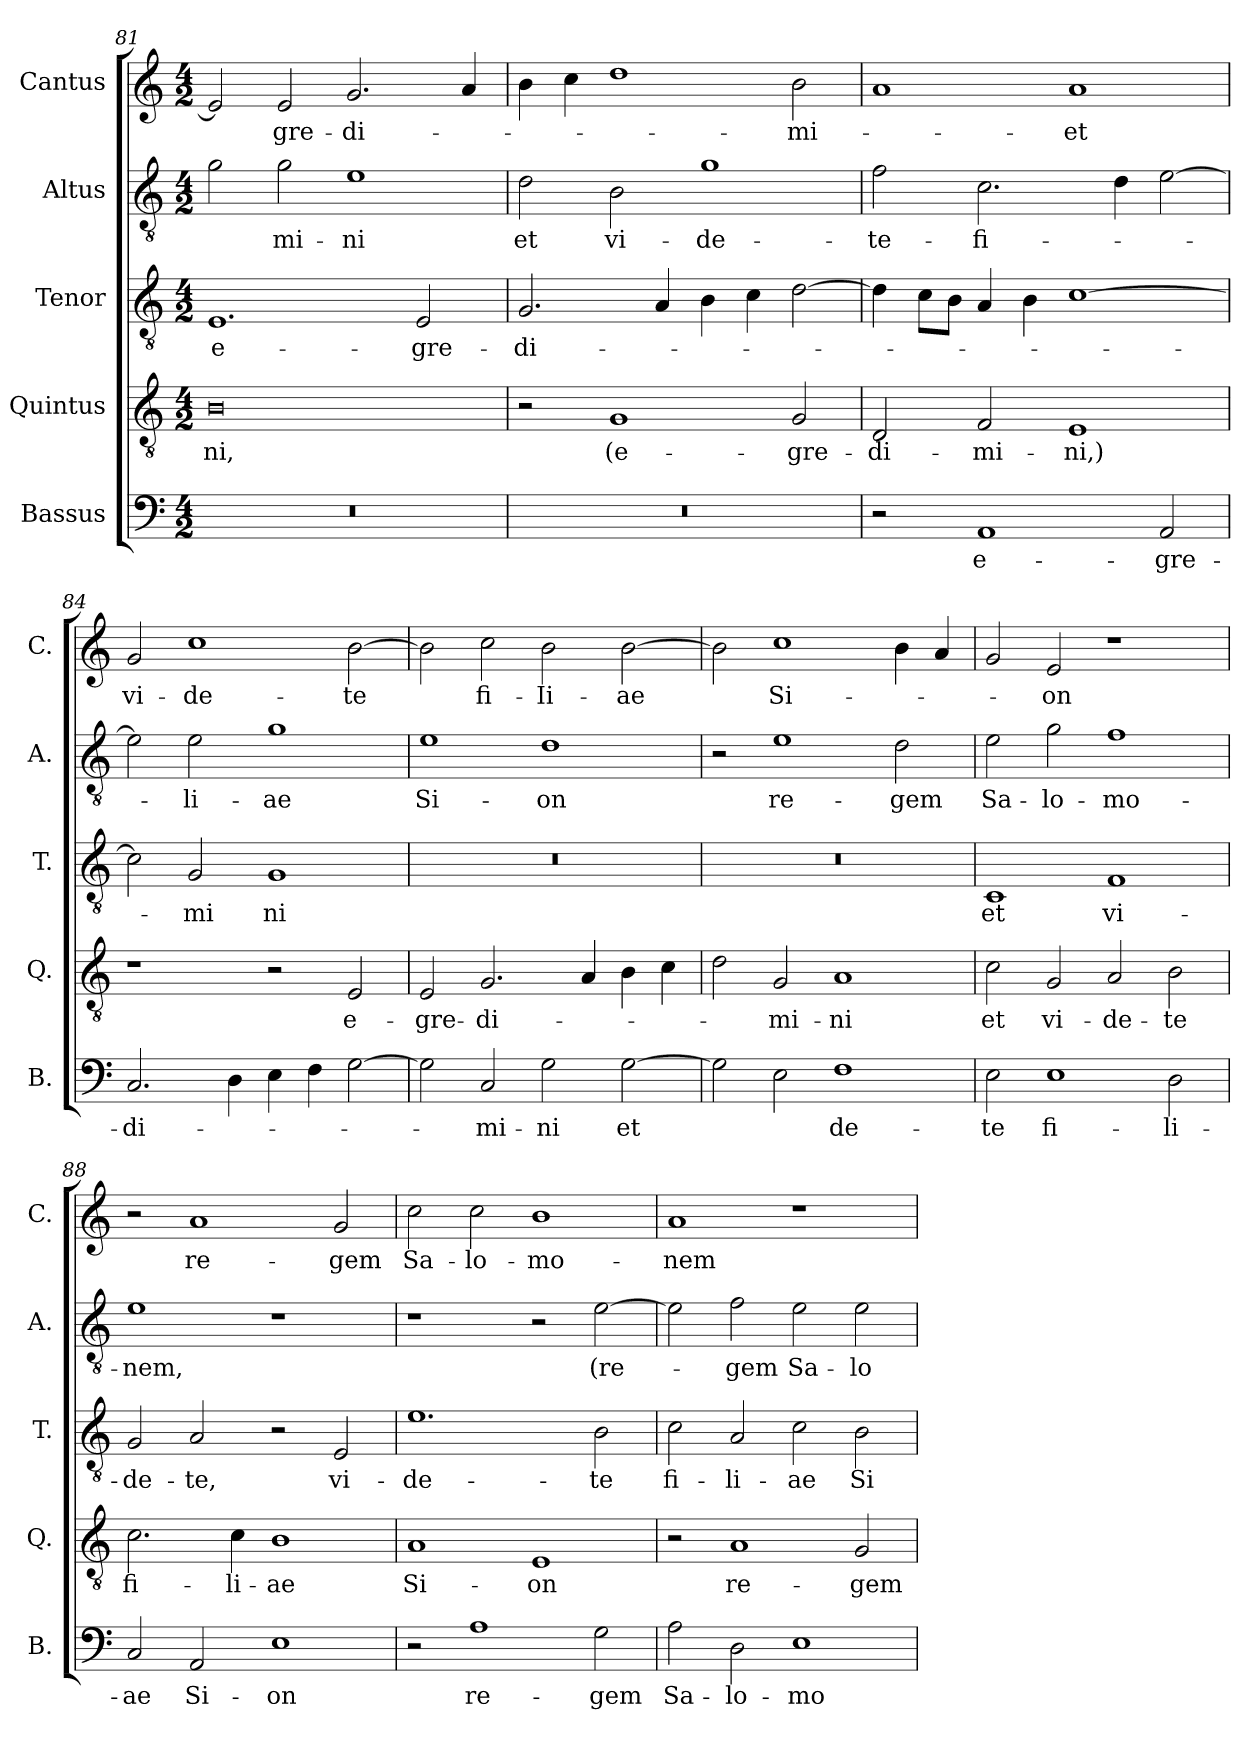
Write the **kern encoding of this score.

**kern	**text	**kern	**text	**kern	**text	**kern	**text	**kern	**text
*part5	*part5	*part4	*part4	*part3	*part3	*part2	*part2	*part1	*part1
*staff5	*staff5	*staff4	*staff4	*staff3	*staff3	*staff2	*staff2	*staff1	*staff1
*I"Bassus	*	*I"Quintus	*	*I"Tenor	*	*I"Altus	*	*I"Cantus	*
*I'B.	*	*I'Q.	*	*I'T.	*	*I'A.	*	*I'C.	*
*clefF4	*	*clefGv2	*	*clefGv2	*	*clefGv2	*	*clefG2	*
*k[]	*	*k[]	*	*k[]	*	*k[]	*	*k[]	*
*M4/2	*	*M4/2	*	*M4/2	*	*M4/2	*	*M4/2	*
=81	=81	=81	=81	=81	=81	=81	=81	=81	=81
0r	.	0B	-ni,	1.E	e-	2g\	.	2e/]	.
.	.	.	.	.	.	2g\	-mi-	2e/	-gre­-
.	.	.	.	.	.	1e	-ni	2.g/	-di­-
.	.	.	.	2E/	-gre­-	.	.	.	.
.	.	.	.	.	.	.	.	4a/	.
=82	=82	=82	=82	=82	=82	=82	=82	=82	=82
0r	.	2r	.	2.G/	-di­-	2d\	et	4b\	.
.	.	.	.	.	.	.	.	4cc\	.
.	.	1G	(e-	.	.	2B\	vi­-	1dd	.
.	.	.	.	4A/	.	.	.	.	.
.	.	.	.	4B\	.	1g	-de-	.	.
.	.	.	.	4c\	.	.	.	.	.
.	.	2G/	-gre­-	[2d\	.	.	.	2b\	-mi-
=83	=83	=83	=83	=83	=83	=83	=83	=83	=83
2r	.	2D/	-di­-	4d\]	.	2f\	-te-	1a	.
.	.	.	.	8c\L	.	.	.	.	.
.	.	.	.	8B\J	.	.	.	.	.
1AA	e­-	2F/	-mi-	4A/	.	2.c\	-fi­-	.	.
.	.	.	.	4B\	.	.	.	.	.
.	.	1E	-ni,)	[1c	.	.	.	1a	-et
.	.	.	.	.	.	4d\	.	.	.
2AA/	-gre­-	.	.	.	.	[2e\	.	.	.
=84	=84	=84	=84	=84	=84	=84	=84	=84	=84
2.C/	-di-	1r	.	2c\]	.	2e\]	.	2g/	vi-
.	.	.	.	2G/	-mi­	2e\	-li­-	1cc	-de­-
4D\	.	.	.	.	.	.	.	.	.
4E\	.	2r	.	1G	ni	1g	-ae	.	.
4F\	.	.	.	.	.	.	.	.	.
[2G\	.	2E/	e­-	.	.	.	.	[2b\	-te
=85	=85	=85	=85	=85	=85	=85	=85	=85	=85
2G\]	.	2E/	-gre-	0r	.	1e	Si-	2b\]	.
2C/	-mi-	2.G/	-di-	.	.	.	.	2cc\	fi­-
2G\	-ni	.	.	.	.	1d	-on	2b\	-Ii-
.	.	4A/	.	.	.	.	.	.	.
[2G\	et	4B\	.	.	.	.	.	[2b\	-ae
.	.	4c\	.	.	.	.	.	.	.
=86	=86	=86	=86	=86	=86	=86	=86	=86	=86
2G\]	.	2d\	.	0r	.	2r	.	2b\]	.
2E\	.	2G/	-mi­-	.	.	1e	re-	1cc	Si­-
1F	de-	1A	-ni	.	.	.	.	.	.
.	.	.	.	.	.	2d\	-gem	4b\	.
.	.	.	.	.	.	.	.	4a/	.
=87	=87	=87	=87	=87	=87	=87	=87	=87	=87
2E\	-te	2c\	et	1C	et	2e\	Sa-	2g/	.
1E	fi­-	2G/	vi­-	.	.	2g\	-lo-	2e/	-on
.	.	2A/	-de-	1F	vi­-	1f	-mo-	1r	.
2D\	-li-	2B\	-te	.	.	.	.	.	.
=88	=88	=88	=88	=88	=88	=88	=88	=88	=88
2C/	-ae	2.c\	fi­-	2G/	-de­-	1e	-nem,	2r	.
2AA/	Si-	.	.	2A/	-te,	.	.	1a	re­-
.	.	4c\	-li-	.	.	.	.	.	.
1E	-on	1B	-ae	2r	.	1r	.	.	.
.	.	.	.	2E/	vi­-	.	.	2g/	-gem
=89	=89	=89	=89	=89	=89	=89	=89	=89	=89
2r	.	1A	Si-	1.e	-de-	1r	.	2cc\	Sa­-
1A	re-	.	.	.	.	.	.	2cc\	-lo­-
.	.	1E	-on	.	.	2r	.	1b	-mo­-
2G\	-gem	.	.	2B\	-te	[2e\	(re­-	.	.
=90	=90	=90	=90	=90	=90	=90	=90	=90	=90
2A\	Sa-	2r	.	2c\	fi-	2e\]	.	1a	-nem
2D\	-lo-	1A	re-	2A/	-li-	2f\	-gem	.	.
1E	-mo-	.	.	2c\	-ae	2e\	Sa-	1r	.
.	.	2G/	-gem	2B\	Si-	2e\	-lo­-	.	.
=	=	=	=	=	=	=	=	=	=
*-	*-	*-	*-	*-	*-	*-	*-	*-	*-
